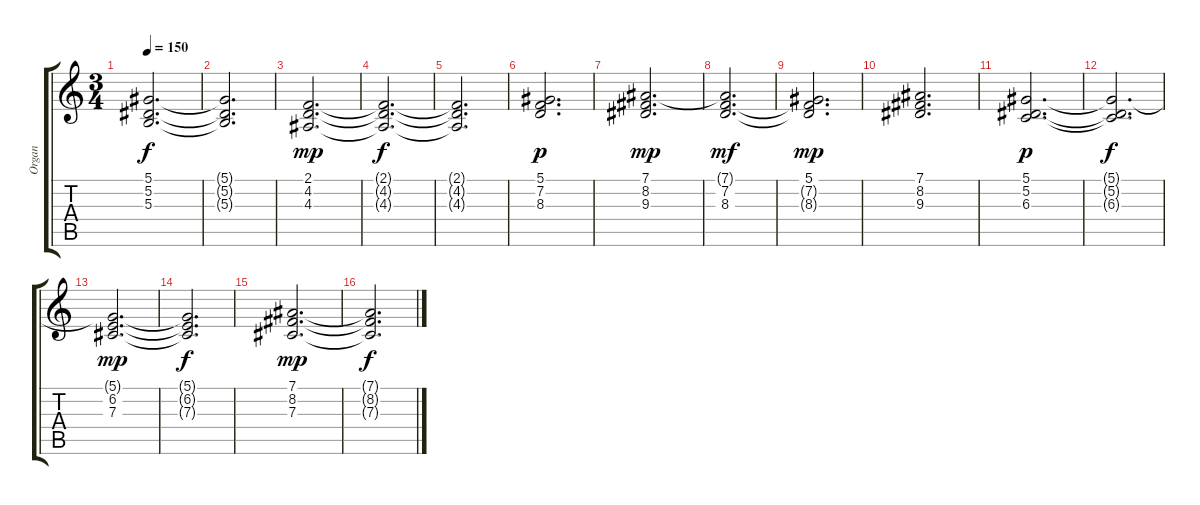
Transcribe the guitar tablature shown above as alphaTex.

\track ("Organ" "Organ") {instrument drawbarorgan}
\staff {score tabs}
\tuning (Eb4 Bb3 Gb3 Db3 Ab2 Eb2) {hide}
\ts (3 4)
\tempo 150
\clef g2
\ks c
(5.1{t} 5.2{t} 5.3{t}).2{d dy f} |
(5.1{t} 5.2{t} 5.3{t}).2{d} |
\section ("" "")
(2.1 4.2 4.3).2{d dy mp} |
(2.1{t} 4.2{t} 4.3{t}).2{d dy f} |
(2.1{t} 4.2{t} 4.3{t}).2{d} |
(5.1 7.2 8.3).2{d dy p} |
(7.1 8.2 9.3).2{d dy mp} |
(7.1{t} 7.2 8.3).2{d dy mf} |
(5.1 7.2{t} 8.3{t}).2{d dy mp} |
(7.1 8.2 9.3).2{d} |
\section ("" "")
(5.1 5.2 6.3).2{d dy p} |
(5.1{t} 5.2{t} 6.3{t}).2{d dy f} |
(5.1{t} 6.2 7.3).2{d dy mp} |
(5.1{t} 6.2{t} 7.3{t}).2{d dy f} |
(7.1 8.2 7.3).2{d dy mp} |
(7.1{t} 8.2{t} 7.3{t}).2{d dy f}
